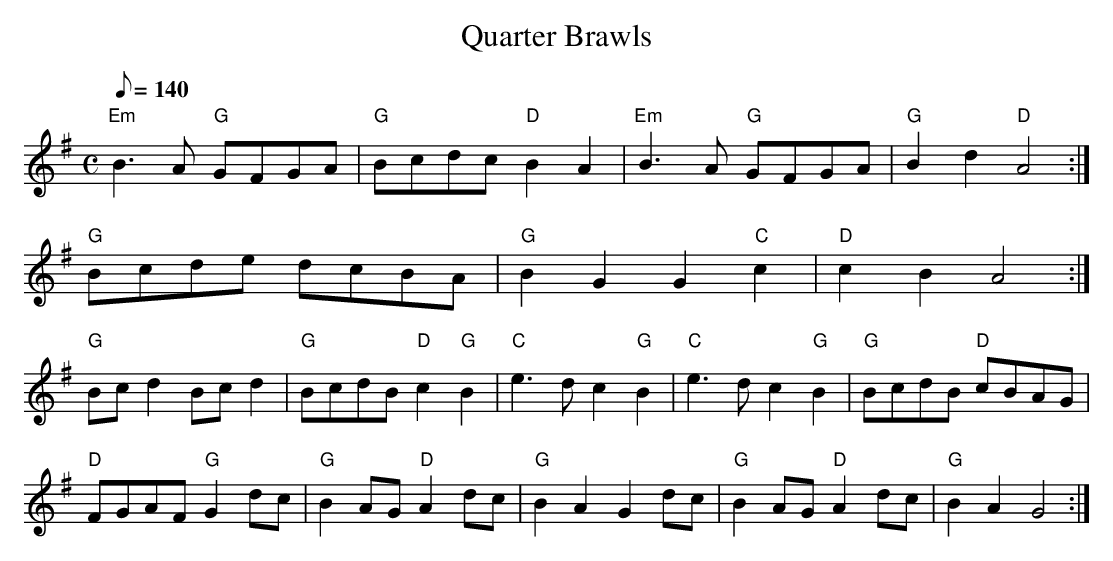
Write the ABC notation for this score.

X:1
T: Quarter Brawls
M: C
L: 1/8
Q: 140
K: Gmaj
"Em" B3 A "G" GFGA | "G" Bcdc "D" B2 A2 | "Em" B3 A "G" GFGA |\
   "G" B2 d2 "D" A4 :|
"G" Bcde dcBA | "G" B2 G2 G2 "C" c2 | "D" c2 B2 A4 :|
"G" Bc d2 Bc d2 | "G" BcdB "D" c2 "G" B2 |\
   "C" e3 d c2 "G" B2 | "C" e3 d c2 "G" B2 | "G" BcdB "D" cBAG |
   "D" FGAF "G" G2 dc | "G" B2 AG "D" A2 dc | "G" B2 A2 G2 dc |\
   "G" B2 AG "D" A2 dc | "G" B2 A2 G4 :|
